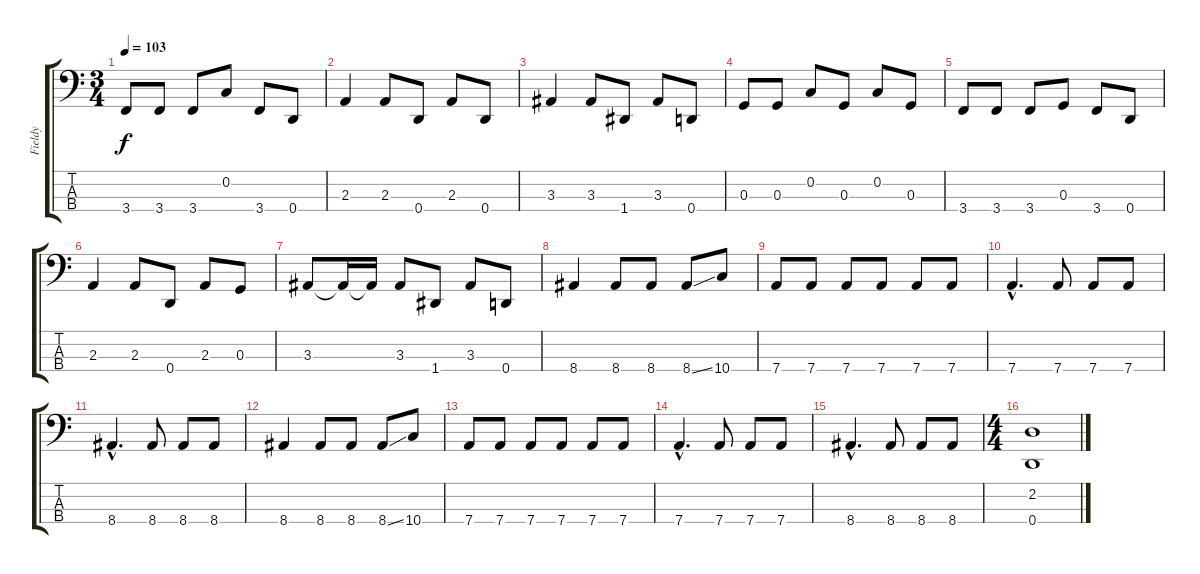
\track ("Fieldy" "Fieldy") {instrument slapbass1}
\staff {score tabs}
\tuning (F2 C2 G1 D1) {hide}
\ts (3 4)
\tempo 103
\clef f4
\ks c
3.4.8{dy f} 3.4.8 3.4.8 0.2.8 3.4.8 0.4.8 |
2.3.4 2.3.8 0.4.8 2.3.8 0.4.8 |
3.3.4 3.3.8 1.4.8 3.3.8 0.4.8 |
0.3.8 0.3.8 0.2.8 0.3.8 0.2.8 0.3.8 |
3.4.8 3.4.8 3.4.8 0.3.8 3.4.8 0.4.8 |
2.3.4 2.3.8 0.4.8 2.3.8 0.3.8 |
3.3.8 3.3{t}.16 3.3{t}.16 3.3.8 1.4.8 3.3.8 0.4.8 |
8.4.4 8.4.8 8.4.8 8.4{ss}.8 10.4.8 |
7.4.8 7.4.8 7.4.8 7.4.8 7.4.8 7.4.8 |
7.4{hac}.4{d} 7.4.8 7.4.8 7.4.8 |
8.4{hac}.4{d} 8.4.8 8.4.8 8.4.8 |
8.4.4 8.4.8 8.4.8 8.4{ss}.8 10.4.8 |
7.4.8 7.4.8 7.4.8 7.4.8 7.4.8 7.4.8 |
7.4{hac}.4{d} 7.4.8 7.4.8 7.4.8 |
8.4{hac}.4{d} 8.4.8 8.4.8 8.4.8 |
\ts (4 4)
(2.2 0.4).1
